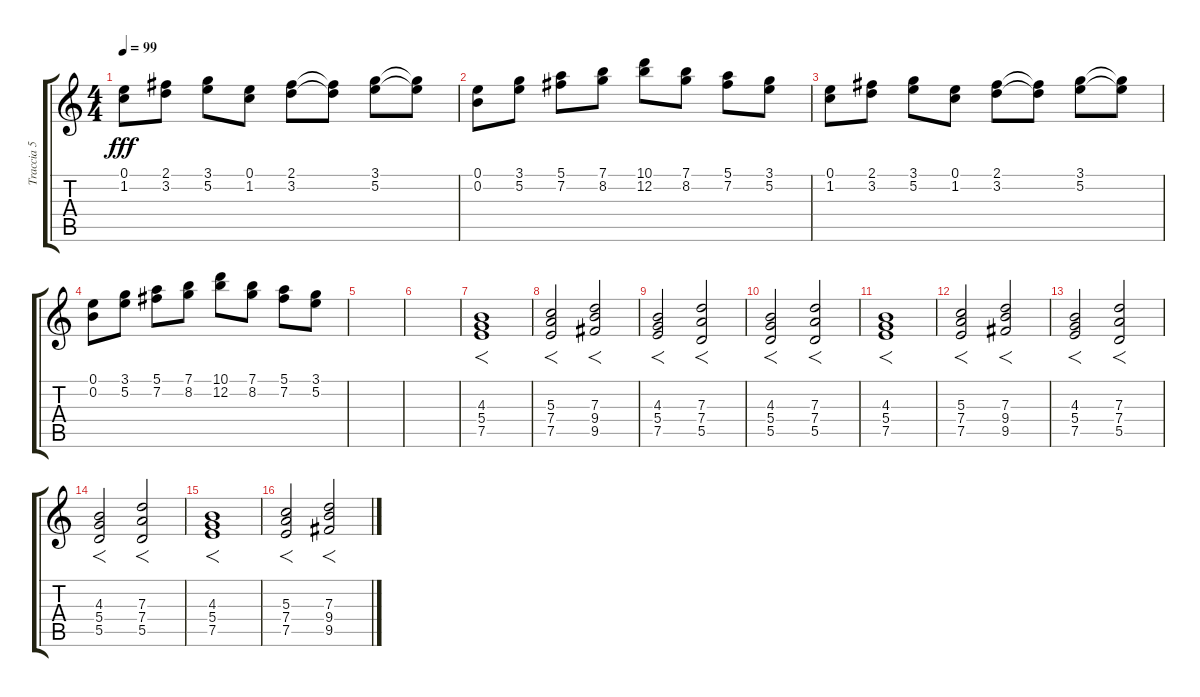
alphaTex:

\track ("Traccia 5" "Traccia 5") {instrument overdrivenguitar}
\staff {score tabs}
\tuning (E4 B3 G3 D3 A2 E2) {hide}
\ts (4 4)
\tempo 99
\clef g2
\ks c
(0.1 1.2).8{dy fff} (2.1 3.2).8 (3.1 5.2).8 (0.1 1.2).8 (2.1 3.2).8 (2.1{t} 3.2{t}).8 (3.1 5.2).8 (3.1{t} 5.2{t}).8 |
(0.1 0.2).8 (3.1 5.2).8 (5.1 7.2).8 (7.1 8.2).8 (10.1 12.2).8 (7.1 8.2).8 (5.1 7.2).8 (3.1 5.2).8 |
(0.1 1.2).8 (2.1 3.2).8 (3.1 5.2).8 (0.1 1.2).8 (2.1 3.2).8 (2.1{t} 3.2{t}).8 (3.1 5.2).8 (3.1{t} 5.2{t}).8 |
(0.1 0.2).8 (3.1 5.2).8 (5.1 7.2).8 (7.1 8.2).8 (10.1 12.2).8 (7.1 8.2).8 (5.1 7.2).8 (3.1 5.2).8 |
|
|
(4.3 5.4 7.5).1{f} |
(5.3 7.4 7.5).2{f} (7.3 9.4 9.5).2{f} |
(4.3 5.4 7.5).2{f} (7.3 7.4 5.5).2{f} |
(4.3 5.4 5.5).2{f} (7.3 7.4 5.5).2{f} |
(4.3 5.4 7.5).1{f} |
(5.3 7.4 7.5).2{f} (7.3 9.4 9.5).2{f} |
(4.3 5.4 7.5).2{f} (7.3 7.4 5.5).2{f} |
(4.3 5.4 5.5).2{f} (7.3 7.4 5.5).2{f} |
(4.3 5.4 7.5).1{f} |
(5.3 7.4 7.5).2{f} (7.3 9.4 9.5).2{f}
